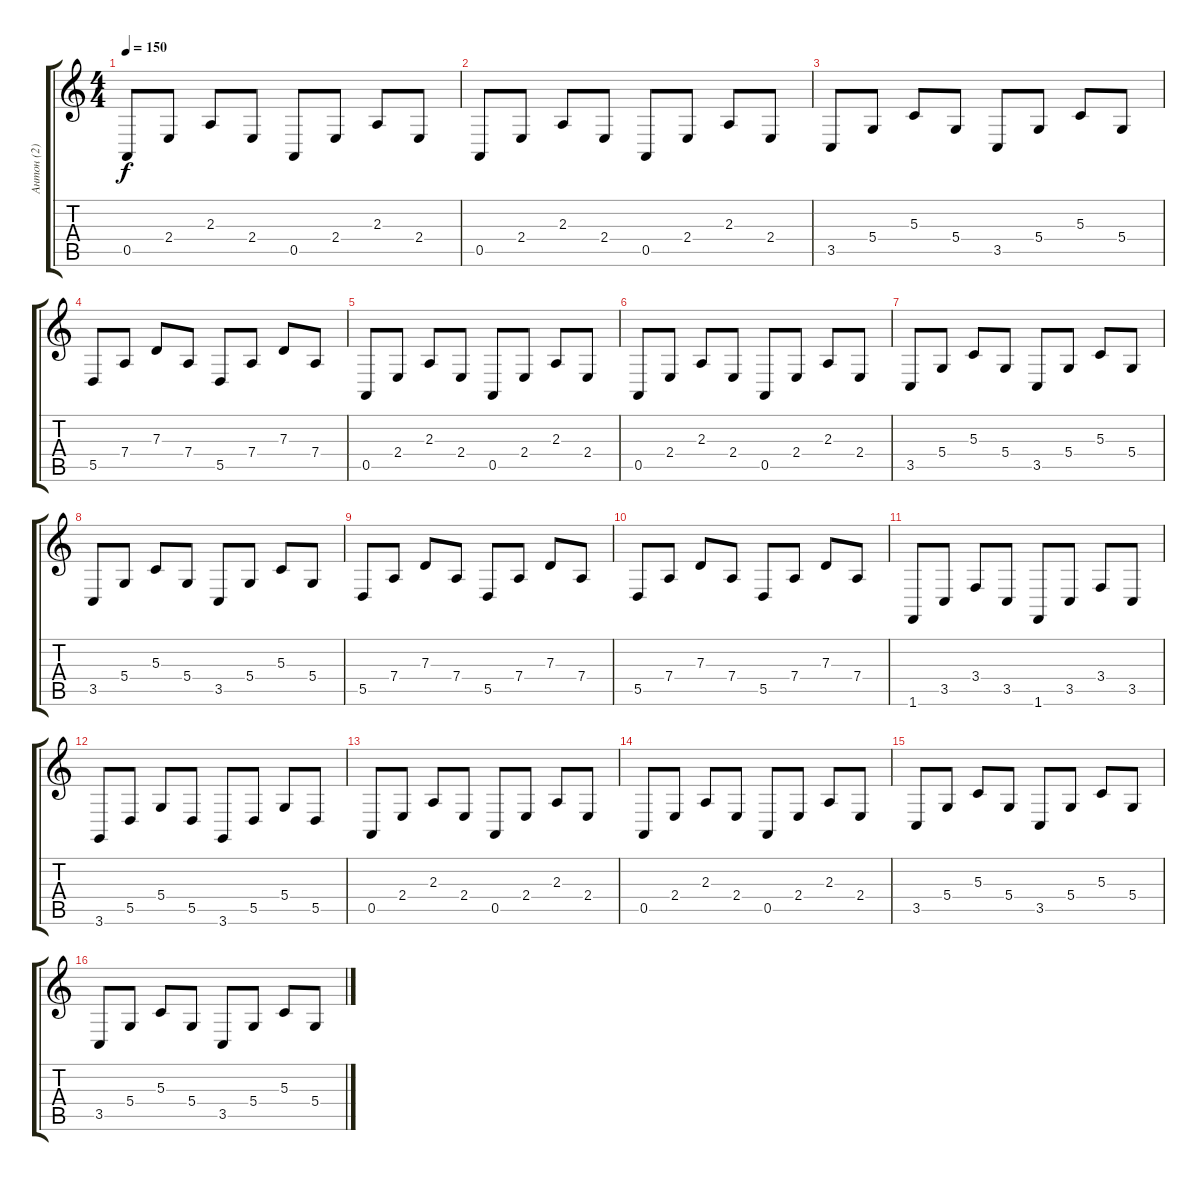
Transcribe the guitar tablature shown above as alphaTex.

\track ("Антон (2) - клавиши" "Антон (2) ") {instrument acousticgrandpiano}
\staff {score tabs}
\tuning (E4 B3 G3 D3 A2 E2) {hide}
\ts (4 4)
\tempo 150
\clef g2
\ks c
0.5.8{dy f} 2.4.8 2.3.8 2.4.8 0.5.8 2.4.8 2.3.8 2.4.8 |
0.5.8 2.4.8 2.3.8 2.4.8 0.5.8 2.4.8 2.3.8 2.4.8 |
3.5.8 5.4.8 5.3.8 5.4.8 3.5.8 5.4.8 5.3.8 5.4.8 |
5.5.8 7.4.8 7.3.8 7.4.8 5.5.8 7.4.8 7.3.8 7.4.8 |
0.5.8 2.4.8 2.3.8 2.4.8 0.5.8 2.4.8 2.3.8 2.4.8 |
0.5.8 2.4.8 2.3.8 2.4.8 0.5.8 2.4.8 2.3.8 2.4.8 |
3.5.8 5.4.8 5.3.8 5.4.8 3.5.8 5.4.8 5.3.8 5.4.8 |
3.5.8 5.4.8 5.3.8 5.4.8 3.5.8 5.4.8 5.3.8 5.4.8 |
5.5.8 7.4.8 7.3.8 7.4.8 5.5.8 7.4.8 7.3.8 7.4.8 |
5.5.8 7.4.8 7.3.8 7.4.8 5.5.8 7.4.8 7.3.8 7.4.8 |
1.6.8 3.5.8 3.4.8 3.5.8 1.6.8 3.5.8 3.4.8 3.5.8 |
3.6.8 5.5.8 5.4.8 5.5.8 3.6.8 5.5.8 5.4.8 5.5.8 |
0.5.8 2.4.8 2.3.8 2.4.8 0.5.8 2.4.8 2.3.8 2.4.8 |
0.5.8 2.4.8 2.3.8 2.4.8 0.5.8 2.4.8 2.3.8 2.4.8 |
3.5.8 5.4.8 5.3.8 5.4.8 3.5.8 5.4.8 5.3.8 5.4.8 |
3.5.8 5.4.8 5.3.8 5.4.8 3.5.8 5.4.8 5.3.8 5.4.8
